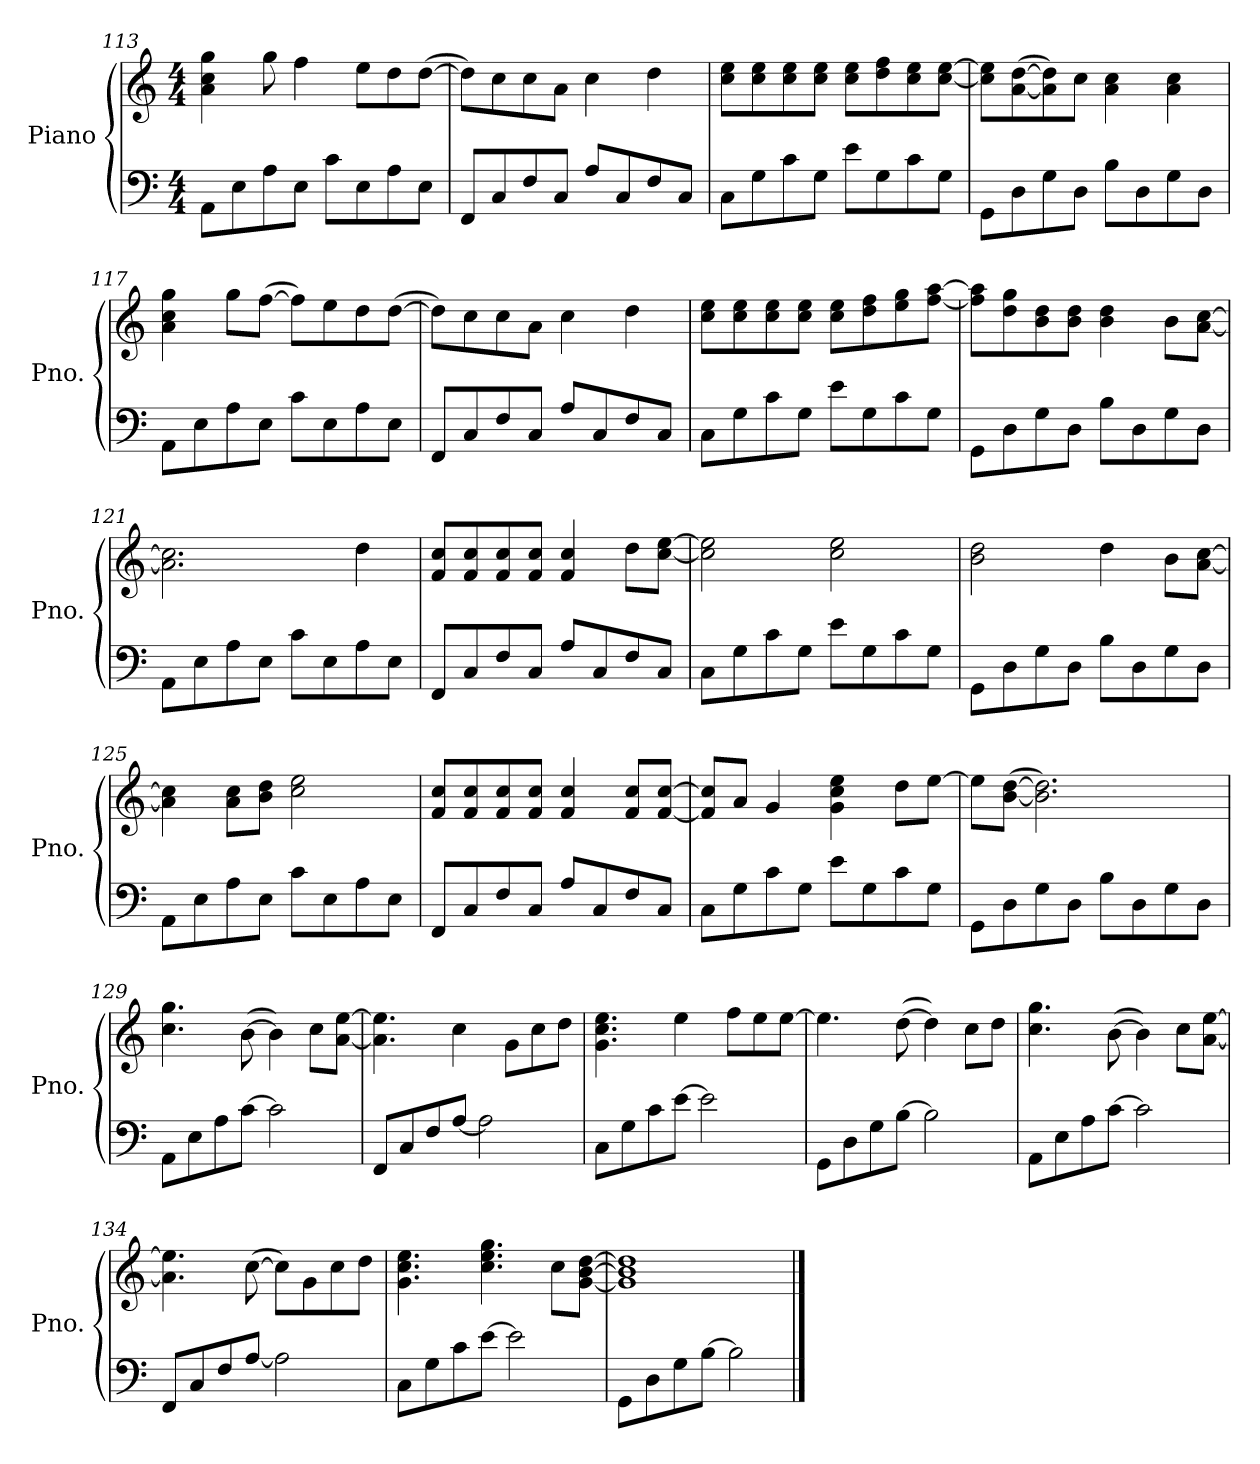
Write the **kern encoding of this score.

**kern	**kern
*part1	*part1
*staff2	*staff1
*I"Piano	*
*I'Pno.	*
*clefF4	*clefG2
*k[]	*k[]
*C:	*C:
*M4/4	*M4/4
=113	=113
8AA\L	4a\ 4cc\ 4gg\
8E\	.
8A\	8gg\
8E\J	4ff\
8c\L	.
8E\	8ee\L
8A\	8dd\
8E\J	([8dd\J
!!LO:LB:g=z
=114	=114
8FF/L	8dd\L])
8C/	8cc\
8F/	8cc\
8C/J	8a\J
8A/L	4cc\
8C/	.
8F/	4dd\
8C/J	.
=115	=115
8C\L	8cc\ 8ee\L
8G\	8cc\ 8ee\
8c\	8cc\ 8ee\
8G\J	8cc\ 8ee\J
8e\L	8cc\ 8ee\L
8G\	8dd\ 8ff\
8c\	8cc\ 8ee\
8G\J	[8cc\ [8ee\J
=116	=116
8GG\L	8cc\] 8ee\]L
8D\	([8a\ [8dd\
8G\	8a\] 8dd\])
8D\J	8cc\J
8B\L	4a\ 4cc\
8D\	.
8G\	4a\ 4cc\
8D\J	.
=117	=117
8AA\L	4a\ 4cc\ 4gg\
8E\	.
8A\	8gg\L
8E\J	([8ff\J
8c\L	8ff\L])
8E\	8ee\
8A\	8dd\
8E\J	([8dd\J
=118	=118
8FF/L	8dd\L])
8C/	8cc\
8F/	8cc\
8C/J	8a\J
8A/L	4cc\
8C/	.
8F/	4dd\
8C/J	.
!!LO:LB:g=z
=119	=119
8C\L	8cc\ 8ee\L
8G\	8cc\ 8ee\
8c\	8cc\ 8ee\
8G\J	8cc\ 8ee\J
8e\L	8cc\ 8ee\L
8G\	8dd\ 8ff\
8c\	8ee\ 8gg\
8G\J	[8ff\ [8aa\J
=120	=120
8GG\L	8ff\] 8aa\]L
8D\	8dd\ 8gg\
8G\	8b\ 8dd\
8D\J	8b\ 8dd\J
8B\L	4b\ 4dd\
8D\	.
8G\	8b\L
8D\J	[8a\ [8cc\J
=121	=121
8AA\L	2.a\] 2.cc\]
8E\	.
8A\	.
8E\J	.
8c\L	.
8E\	.
8A\	4dd\
8E\J	.
=122	=122
8FF/L	8f/ 8cc/L
8C/	8f/ 8cc/
8F/	8f/ 8cc/
8C/J	8f/ 8cc/J
8A/L	4f/ 4cc/
8C/	.
8F/	8dd\L
8C/J	[8cc\ [8ee\J
=123	=123
8C\L	2cc\] 2ee\]
8G\	.
8c\	.
8G\J	.
8e\L	2cc\ 2ee\
8G\	.
8c\	.
8G\J	.
!!LO:PB:g=z
=124	=124
8GG\L	2b\ 2dd\
8D\	.
8G\	.
8D\J	.
8B\L	4dd\
8D\	.
8G\	8b\L
8D\J	[8a\ [8cc\J
=125	=125
8AA\L	4a\] 4cc\]
8E\	.
8A\	8a\ 8cc\L
8E\J	8b\ 8dd\J
8c\L	2cc\ 2ee\
8E\	.
8A\	.
8E\J	.
=126	=126
8FF/L	8f/ 8cc/L
8C/	8f/ 8cc/
8F/	8f/ 8cc/
8C/J	8f/ 8cc/J
8A/L	4f/ 4cc/
8C/	.
8F/	8f/ 8cc/L
8C/J	[8f/ [8cc/J
=127	=127
8C\L	8f/] 8cc/]L
8G\	8a/J
8c\	4g/
8G\J	.
8e\L	4g\ 4cc\ 4ee\
8G\	.
8c\	8dd\L
8G\J	[8ee\J
=128	=128
8GG\L	8ee\L]
8D\	([8b\ [8dd\J
8G\	2.b\] 2.dd\])
8D\J	.
8B\L	.
8D\	.
8G\	.
8D\J	.
!!LO:LB:g=z
=129	=129
8AA\L	4.cc\ 4.gg\
8E\	.
8A\	.
[8c\J	([8b\
2c\]	4b\])
.	8cc\L
.	[8a\ [8ee\J
=130	=130
8FF/L	4.a\] 4.ee\]
8C/	.
8F/	.
[8A/J	4cc\
2A\]	.
.	8g\L
.	8cc\
.	8dd\J
=131	=131
8C\L	4.g\ 4.cc\ 4.ee\
8G\	.
8c\	.
[8e\J	4ee\
2e\]	.
.	8ff\L
.	8ee\
.	[8ee\J
=132	=132
8GG\L	4.ee\]
8D\	.
8G\	.
[8B\J	([8dd\
2B\]	4dd\])
.	8cc\L
.	8dd\J
=133	=133
8AA\L	4.cc\ 4.gg\
8E\	.
8A\	.
[8c\J	([8b\
2c\]	4b\])
.	8cc\L
.	[8a\ [8ee\J
!!LO:LB:g=z
=134	=134
8FF/L	4.a\] 4.ee\]
8C/	.
8F/	.
[8A/J	([8cc\
2A\]	8cc\L])
.	8g\
.	8cc\
.	8dd\J
=135	=135
8C\L	4.g\ 4.cc\ 4.ee\
8G\	.
8c\	.
[8e\J	4.cc\ 4.ee\ 4.gg\
2e\]	.
.	8cc\L
.	[8g\ [8b\ [8dd\J
=136	=136
8GG\L	1g] 1b] 1dd]
8D\	.
8G\	.
[8B\J	.
2B\]	.
==	==
*-	*-
